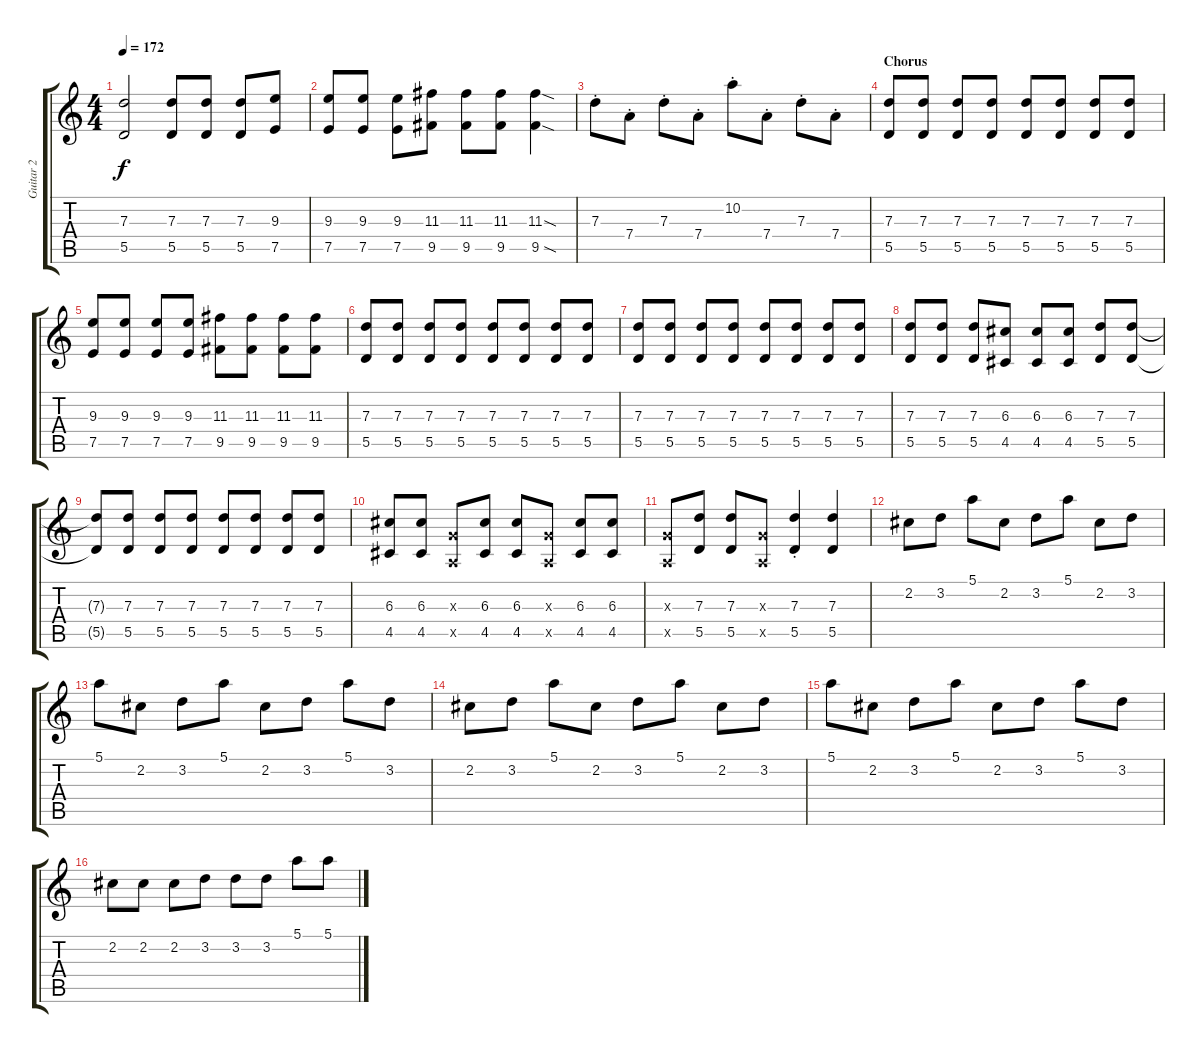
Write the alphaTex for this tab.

\track ("Guitar 2" "Guitar 2") {instrument electricguitarclean}
\staff {score tabs}
\tuning (E4 B3 G3 D3 A2 E2) {hide}
\ts (4 4)
\tempo 172
\clef g2
\ks c
(7.3{t} 5.5{t}).2{dy f} (7.3 5.5).8 (7.3 5.5).8 (7.3 5.5).8 (9.3 7.5).8 |
(9.3 7.5).8 (9.3 7.5).8 (9.3 7.5).8 (11.3 9.5).8 (11.3 9.5).8 (11.3 9.5).8 (11.3{sod} 9.5{sod}).4 |
7.3{st}.8 7.4{st}.8 7.3{st}.8 7.4{st}.8 10.2{st}.8 7.4{st}.8 7.3{st}.8 7.4{st}.8 |
\section ("" "Chorus")
(7.3 5.5).8 (7.3 5.5).8 (7.3 5.5).8 (7.3 5.5).8 (7.3 5.5).8 (7.3 5.5).8 (7.3 5.5).8 (7.3 5.5).8 |
(9.3 7.5).8 (9.3 7.5).8 (9.3 7.5).8 (9.3 7.5).8 (11.3 9.5).8 (11.3 9.5).8 (11.3 9.5).8 (11.3 9.5).8 |
(7.3 5.5).8 (7.3 5.5).8 (7.3 5.5).8 (7.3 5.5).8 (7.3 5.5).8 (7.3 5.5).8 (7.3 5.5).8 (7.3 5.5).8 |
(7.3 5.5).8 (7.3 5.5).8 (7.3 5.5).8 (7.3 5.5).8 (7.3 5.5).8 (7.3 5.5).8 (7.3 5.5).8 (7.3 5.5).8 |
(7.3 5.5).8 (7.3 5.5).8 (7.3 5.5).8 (6.3 4.5).8 (6.3 4.5).8 (6.3 4.5).8 (7.3 5.5).8 (7.3 5.5).8 |
(7.3{t} 5.5{t}).8 (7.3 5.5).8 (7.3 5.5).8 (7.3 5.5).8 (7.3 5.5).8 (7.3 5.5).8 (7.3 5.5).8 (7.3 5.5).8 |
(6.3 4.5).8 (6.3 4.5).8 (0.3{x} 0.5{x}).8 (6.3 4.5).8 (6.3 4.5).8 (0.3{x} 0.5{x}).8 (6.3 4.5).8 (6.3 4.5).8 |
(0.3{x} 0.5{x}).8 (7.3 5.5).8 (7.3 5.5).8 (0.3{x} 0.5{x}).8 (7.3{st} 5.5{st}).4 (7.3 5.5).4 |
2.2.8 3.2.8 5.1.8 2.2.8 3.2.8 5.1.8 2.2.8 3.2.8 |
5.1.8 2.2.8 3.2.8 5.1.8 2.2.8 3.2.8 5.1.8 3.2.8 |
2.2.8 3.2.8 5.1.8 2.2.8 3.2.8 5.1.8 2.2.8 3.2.8 |
5.1.8 2.2.8 3.2.8 5.1.8 2.2.8 3.2.8 5.1.8 3.2.8 |
2.2.8 2.2.8 2.2.8 3.2.8 3.2.8 3.2.8 5.1.8 5.1.8
